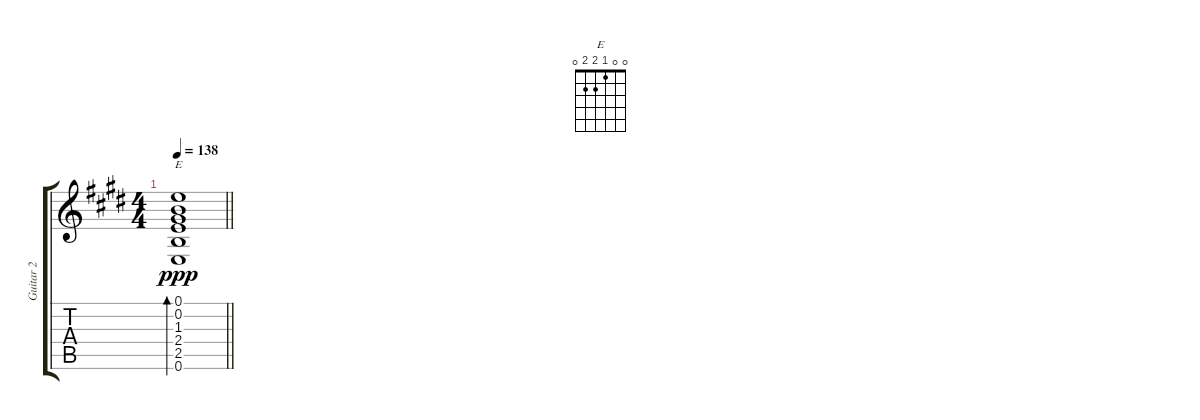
\track ("Guitar 2" "Guitar 2") {instrument electricguitarmuted}
\staff {score tabs}
\tuning (E4 B3 G3 D3 A2 E2) {hide}
\chord ("E" 0 0 1 2 2 0)
\ts (4 4)
\tempo 138
\clef g2
\barLineRight lightlight
\ks e
(0.1 0.2 1.3 2.4 2.5 0.6).1{bd 60 ch "E" dy ppp}
